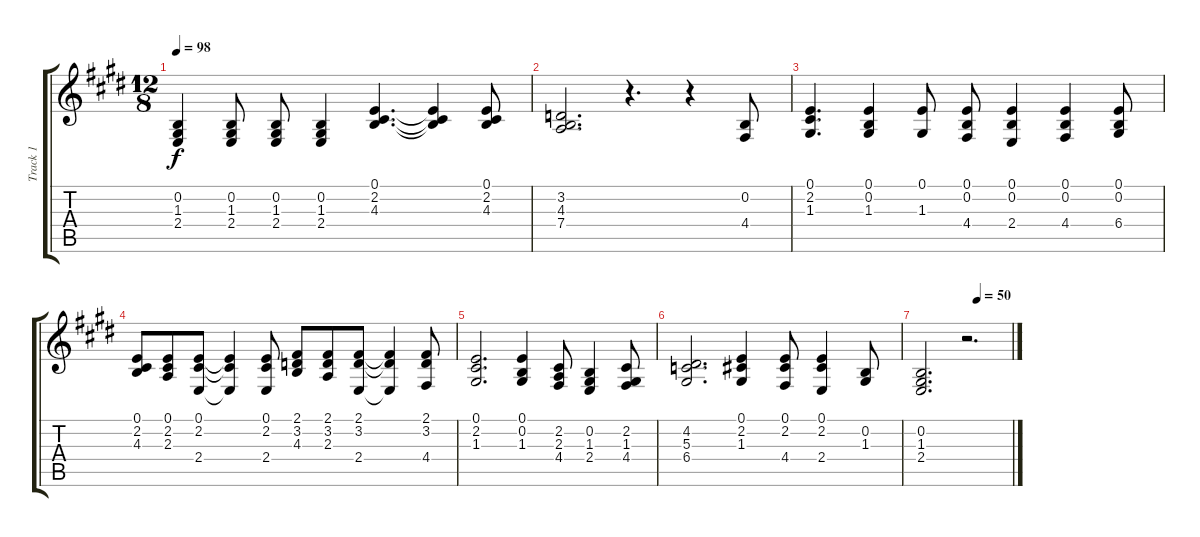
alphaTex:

\track ("Track 1" "Track 1") {instrument altosax}
\staff {score tabs}
\tuning (E4 B3 G3 D3 A2 E2) {hide}
\ts (12 8)
\tempo 98
\clef g2
\ks e
(0.2 1.3 2.4).4{dy f} (0.2 1.3 2.4).8 (0.2 1.3 2.4).8 (0.2 1.3 2.4).4 (0.1 2.2 4.3).4{d} (0.1{t} 2.2{t} 4.3{t}).4 (0.1 2.2 4.3).8 |
(3.2 4.3 7.4).2{d} r.4{d} r.4 (0.2 4.4).8 |
(0.1 2.2 1.3).4{d} (0.1 0.2 1.3).4 (0.1 1.3).8 (0.1 0.2 4.4).8 (0.1 0.2 2.4).4 (0.1 0.2 4.4).4 (0.1 0.2 6.4).8 |
(0.1 2.2 4.3).8 (0.1 2.2 2.3).8 (0.1 2.2 2.4).8 (0.1{t} 2.2{t} 2.4{t}).4 (0.1 2.2 2.4).8 (2.1 3.2 4.3).8 (2.1 3.2 2.3).8 (2.1 3.2 2.4).8 (2.1{t} 3.2{t} 2.4{t}).4 (2.1 3.2 4.4).8 |
(0.1 2.2 1.3).2{d} (0.1 0.2 1.3).4 (2.2 2.3 4.4).8 (0.2 1.3 2.4).4 (2.2 1.3 4.4).8 |
(4.2 5.3 6.4).2{d} (0.1 2.2 1.3).4 (0.1 2.2 4.4).8 (0.1 2.2 2.4).4 (0.2 1.3).8 |
\tempo (50 0.625)
(0.2 1.3 2.4).2{d} r.2{d}
